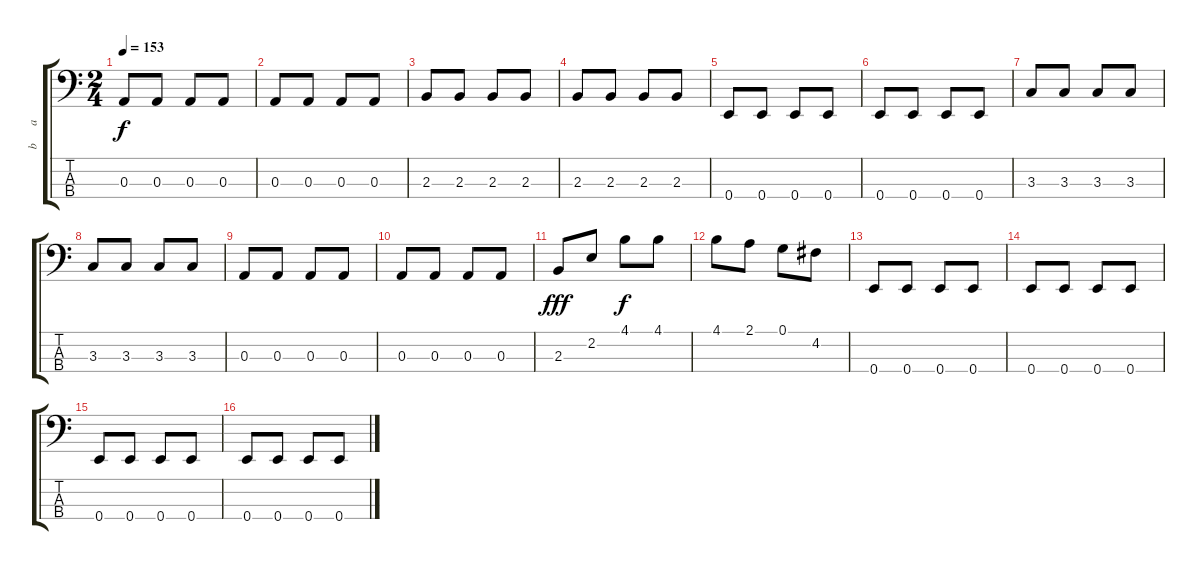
\track ("b      a       s      s" "b      a  ") {instrument electricbassfinger}
\staff {score tabs}
\tuning (G2 D2 A1 E1) {hide}
\ts (2 4)
\tempo 153
\clef f4
\ks c
0.3.8{dy f} 0.3.8 0.3.8 0.3.8 |
0.3.8 0.3.8 0.3.8 0.3.8 |
2.3.8 2.3.8 2.3.8 2.3.8 |
2.3.8 2.3.8 2.3.8 2.3.8 |
0.4.8 0.4.8 0.4.8 0.4.8 |
0.4.8 0.4.8 0.4.8 0.4.8 |
3.3.8 3.3.8 3.3.8 3.3.8 |
3.3.8 3.3.8 3.3.8 3.3.8 |
0.3.8 0.3.8 0.3.8 0.3.8 |
0.3.8 0.3.8 0.3.8 0.3.8 |
2.3.8{dy fff} 2.2.8 4.1.8{dy f} 4.1.8 |
4.1.8 2.1.8 0.1.8 4.2.8 |
0.4.8 0.4.8 0.4.8 0.4.8 |
0.4.8 0.4.8 0.4.8 0.4.8 |
0.4.8 0.4.8 0.4.8 0.4.8 |
0.4.8 0.4.8 0.4.8 0.4.8
